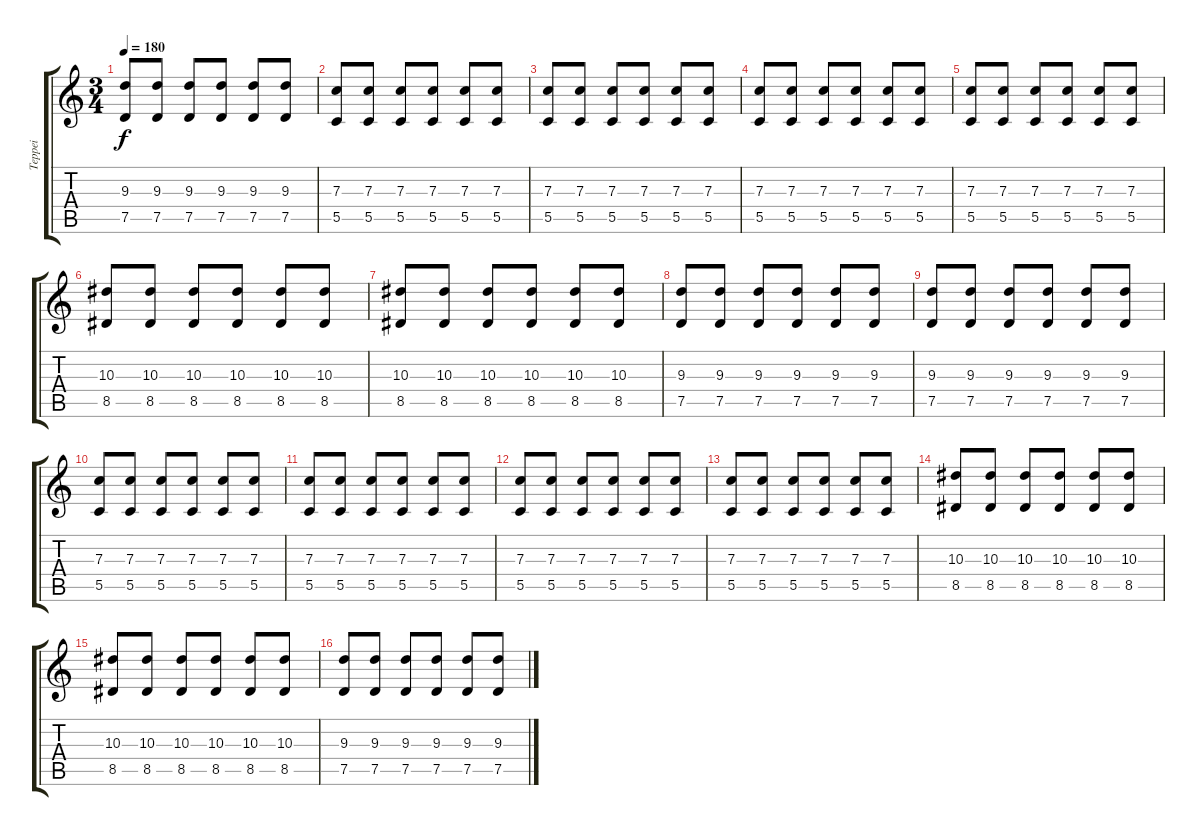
\track ("Teppei" "Teppei") {instrument distortionguitar}
\staff {score tabs}
\tuning (D4 A3 F3 C3 G2 C2) {hide}
\ts (3 4)
\tempo 180
\clef g2
\ks c
(9.3 7.5).8{dy f} (9.3 7.5).8 (9.3 7.5).8 (9.3 7.5).8 (9.3 7.5).8 (9.3 7.5).8 |
(7.3 5.5).8 (7.3 5.5).8 (7.3 5.5).8 (7.3 5.5).8 (7.3 5.5).8 (7.3 5.5).8 |
(7.3 5.5).8 (7.3 5.5).8 (7.3 5.5).8 (7.3 5.5).8 (7.3 5.5).8 (7.3 5.5).8 |
(7.3 5.5).8 (7.3 5.5).8 (7.3 5.5).8 (7.3 5.5).8 (7.3 5.5).8 (7.3 5.5).8 |
(7.3 5.5).8 (7.3 5.5).8 (7.3 5.5).8 (7.3 5.5).8 (7.3 5.5).8 (7.3 5.5).8 |
(10.3 8.5).8 (10.3 8.5).8 (10.3 8.5).8 (10.3 8.5).8 (10.3 8.5).8 (10.3 8.5).8 |
(10.3 8.5).8 (10.3 8.5).8 (10.3 8.5).8 (10.3 8.5).8 (10.3 8.5).8 (10.3 8.5).8 |
(9.3 7.5).8 (9.3 7.5).8 (9.3 7.5).8 (9.3 7.5).8 (9.3 7.5).8 (9.3 7.5).8 |
(9.3 7.5).8 (9.3 7.5).8 (9.3 7.5).8 (9.3 7.5).8 (9.3 7.5).8 (9.3 7.5).8 |
(7.3 5.5).8 (7.3 5.5).8 (7.3 5.5).8 (7.3 5.5).8 (7.3 5.5).8 (7.3 5.5).8 |
(7.3 5.5).8 (7.3 5.5).8 (7.3 5.5).8 (7.3 5.5).8 (7.3 5.5).8 (7.3 5.5).8 |
(7.3 5.5).8 (7.3 5.5).8 (7.3 5.5).8 (7.3 5.5).8 (7.3 5.5).8 (7.3 5.5).8 |
(7.3 5.5).8 (7.3 5.5).8 (7.3 5.5).8 (7.3 5.5).8 (7.3 5.5).8 (7.3 5.5).8 |
(10.3 8.5).8 (10.3 8.5).8 (10.3 8.5).8 (10.3 8.5).8 (10.3 8.5).8 (10.3 8.5).8 |
(10.3 8.5).8 (10.3 8.5).8 (10.3 8.5).8 (10.3 8.5).8 (10.3 8.5).8 (10.3 8.5).8 |
(9.3 7.5).8 (9.3 7.5).8 (9.3 7.5).8 (9.3 7.5).8 (9.3 7.5).8 (9.3 7.5).8
